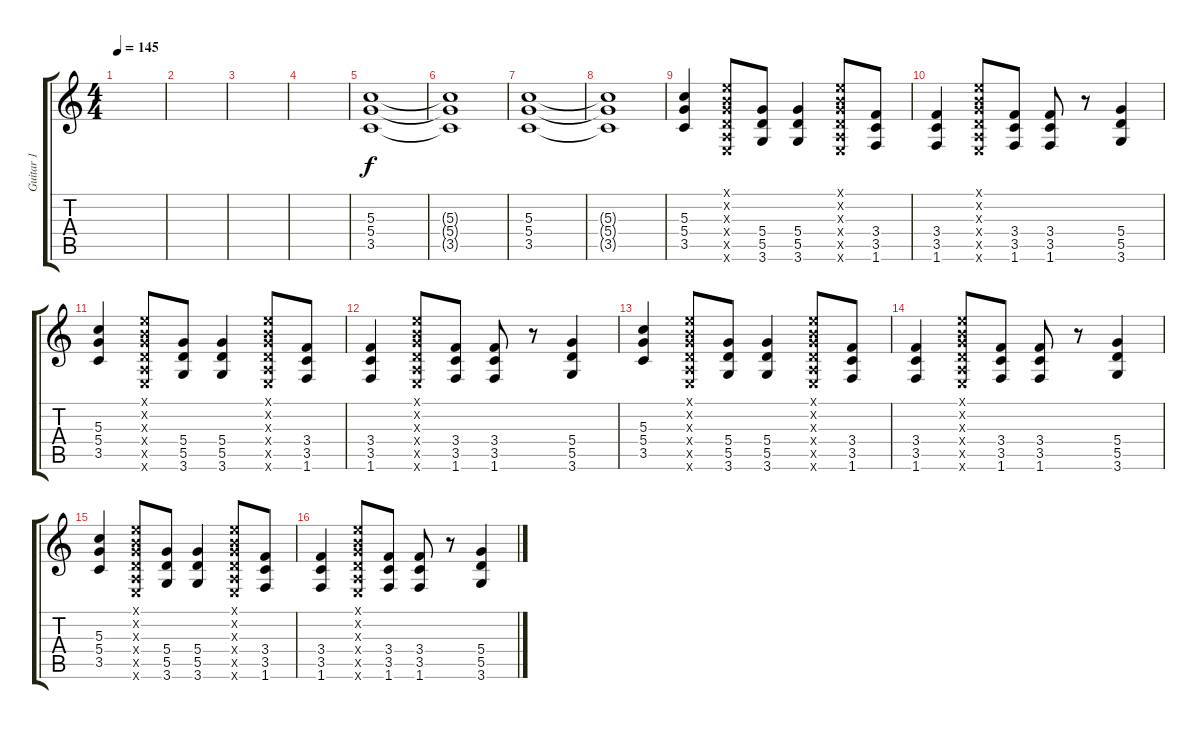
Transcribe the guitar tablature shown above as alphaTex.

\track ("Guitar 1" "Guitar 1") {instrument distortionguitar}
\staff {score tabs}
\tuning (E4 B3 G3 D3 A2 E2) {hide}
\ts (4 4)
\tempo 145
\clef g2
\ks c
|
|
|
|
(5.3 5.4 3.5).1 |
(5.3{t} 5.4{t} 3.5{t}).1 |
(5.3 5.4 3.5).1 |
(5.3{t} 5.4{t} 3.5{t}).1 |
(5.3 5.4 3.5).4{volume 9} (0.1{x} 0.2{x} 0.3{x} 0.4{x} 0.5{x} 0.6{x}).8 (5.4 5.5 3.6).8 (5.4 5.5 3.6).4 (0.1{x} 0.2{x} 0.3{x} 0.4{x} 0.5{x} 0.6{x}).8 (3.4 3.5 1.6).8 |
(3.4 3.5 1.6).4 (0.1{x} 0.2{x} 0.3{x} 0.4{x} 0.5{x} 0.6{x}).8 (3.4 3.5 1.6).8 (3.4 3.5 1.6).8 r.8 (5.4 5.5 3.6).4 |
(5.3 5.4 3.5).4 (0.1{x} 0.2{x} 0.3{x} 0.4{x} 0.5{x} 0.6{x}).8 (5.4 5.5 3.6).8 (5.4 5.5 3.6).4 (0.1{x} 0.2{x} 0.3{x} 0.4{x} 0.5{x} 0.6{x}).8 (3.4 3.5 1.6).8 |
(3.4 3.5 1.6).4 (0.1{x} 0.2{x} 0.3{x} 0.4{x} 0.5{x} 0.6{x}).8 (3.4 3.5 1.6).8 (3.4 3.5 1.6).8 r.8 (5.4 5.5 3.6).4 |
(5.3 5.4 3.5).4{volume 13 balance 5} (0.1{x} 0.2{x} 0.3{x} 0.4{x} 0.5{x} 0.6{x}).8 (5.4 5.5 3.6).8 (5.4 5.5 3.6).4 (0.1{x} 0.2{x} 0.3{x} 0.4{x} 0.5{x} 0.6{x}).8 (3.4 3.5 1.6).8 |
(3.4 3.5 1.6).4 (0.1{x} 0.2{x} 0.3{x} 0.4{x} 0.5{x} 0.6{x}).8 (3.4 3.5 1.6).8 (3.4 3.5 1.6).8 r.8 (5.4 5.5 3.6).4 |
(5.3 5.4 3.5).4 (0.1{x} 0.2{x} 0.3{x} 0.4{x} 0.5{x} 0.6{x}).8 (5.4 5.5 3.6).8 (5.4 5.5 3.6).4 (0.1{x} 0.2{x} 0.3{x} 0.4{x} 0.5{x} 0.6{x}).8 (3.4 3.5 1.6).8 |
(3.4 3.5 1.6).4 (0.1{x} 0.2{x} 0.3{x} 0.4{x} 0.5{x} 0.6{x}).8 (3.4 3.5 1.6).8 (3.4 3.5 1.6).8 r.8 (5.4 5.5 3.6).4
